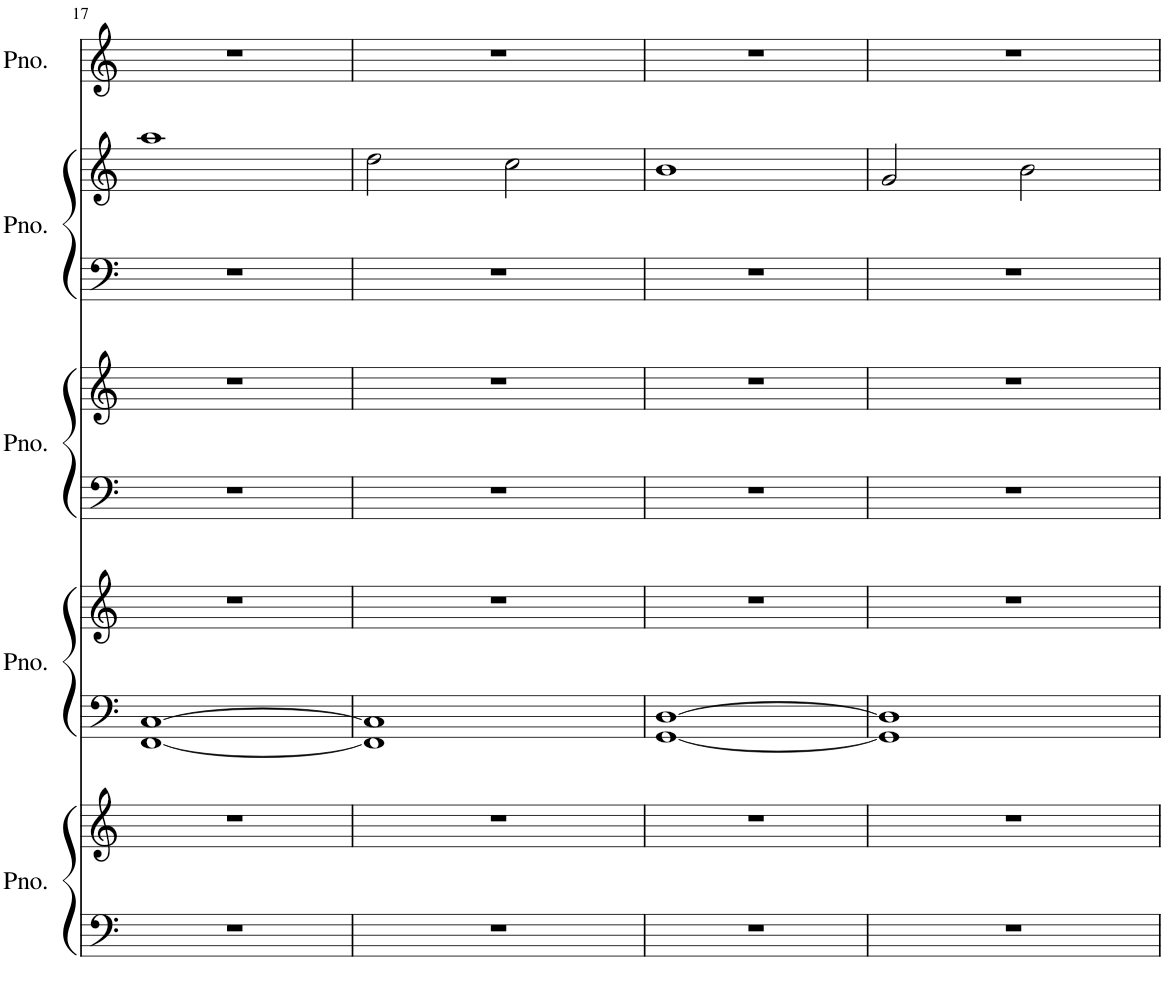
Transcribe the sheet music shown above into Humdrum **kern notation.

**kern	**kern	**kern	**kern	**kern	**kern	**kern	**kern	**kern
*part5	*part5	*part4	*part4	*part3	*part3	*part2	*part2	*part1
*staff9	*staff8	*staff7	*staff6	*staff5	*staff4	*staff3	*staff2	*staff1
*I"Piano	*	*I"Piano	*	*I"Piano	*	*I"Piano	*	*I"Piano
*I'Pno.	*	*I'Pno.	*	*I'Pno.	*	*I'Pno.	*	*I'Pno.
!!LO:PB:g=z
*clefF4	*clefG2	*clefF4	*clefG2	*clefF4	*clefG2	*clefF4	*clefG2	*clefG2
*k[]	*k[]	*k[]	*k[]	*k[]	*k[]	*k[]	*k[]	*k[]
*M4/4	*M4/4	*M4/4	*M4/4	*M4/4	*M4/4	*M4/4	*M4/4	*M4/4
=17	=17	=17	=17	=17	=17	=17	=17	=17
1r	1r	[1FF [1C	1r	1r	1r	1r	1aa	1r
=18	=18	=18	=18	=18	=18	=18	=18	=18
1r	1r	1FF] 1C]	1r	1r	1r	1r	2dd\	1r
.	.	.	.	.	.	.	2cc\	.
=19	=19	=19	=19	=19	=19	=19	=19	=19
1r	1r	[1GG [1D	1r	1r	1r	1r	1b	1r
=20	=20	=20	=20	=20	=20	=20	=20	=20
1r	1r	1GG] 1D]	1r	1r	1r	1r	2g/	1r
.	.	.	.	.	.	.	2b\	.
=	=	=	=	=	=	=	=	=
*-	*-	*-	*-	*-	*-	*-	*-	*-
